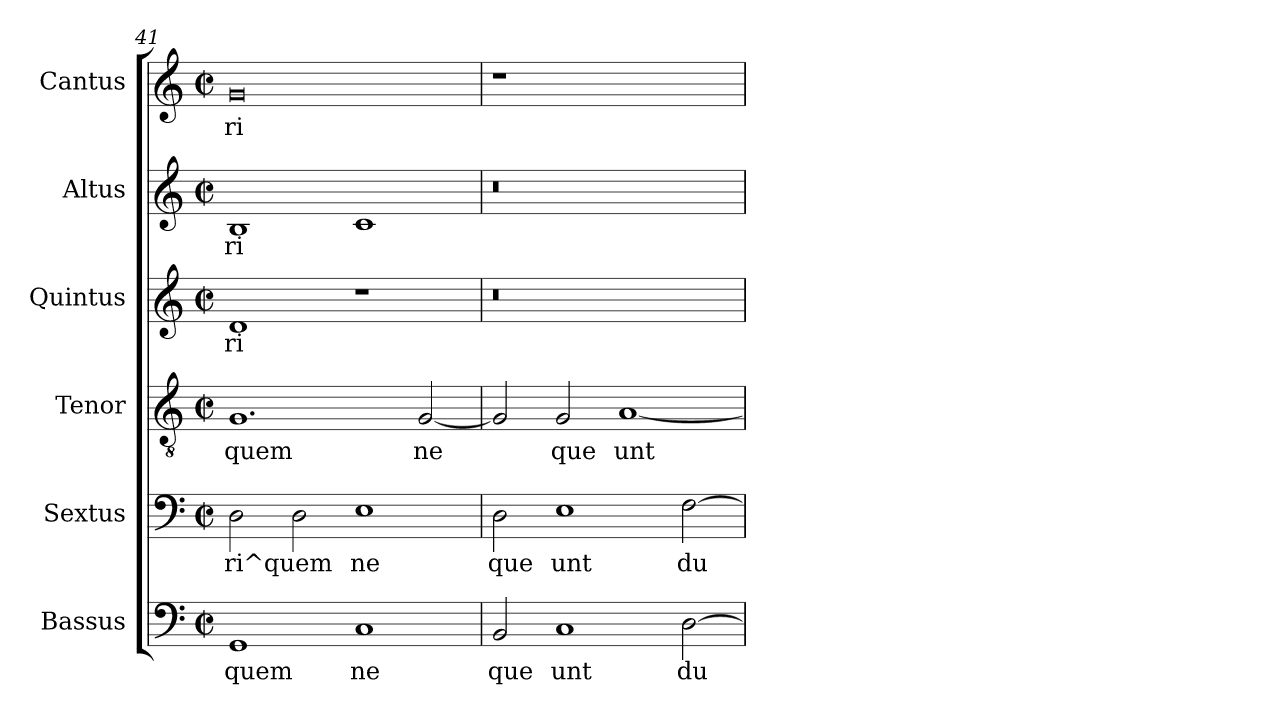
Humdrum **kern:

**kern	**text	**kern	**text	**kern	**text	**kern	**text	**kern	**text	**kern	**text
*part6	*part6	*part5	*part5	*part4	*part4	*part3	*part3	*part2	*part2	*part1	*part1
*staff6	*staff6	*staff5	*staff5	*staff4	*staff4	*staff3	*staff3	*staff2	*staff2	*staff1	*staff1
*I"Bassus	*	*I"Sextus	*	*I"Tenor	*	*I"Quintus	*	*I"Altus	*	*I"Cantus	*
*I'Bassus	*	*I'Sextus	*	*I'Tenor	*	*I'Quintus	*	*I'Altus	*	*I'Cantus	*
*clefF4	*	*clefF4	*	*clefGv2	*	*clefG2	*	*clefG2	*	*clefG2	*
*k[]	*	*k[]	*	*k[]	*	*k[]	*	*k[]	*	*k[]	*
*C:	*	*C:	*	*C:	*	*C:	*	*C:	*	*C:	*
*M2/2	*	*M2/2	*	*M2/2	*	*M2/2	*	*M2/2	*	*M2/2	*
*met(c|)	*	*met(c|)	*	*met(c|)	*	*met(c|)	*	*met(c|)	*	*met(c|)	*
=41	=41	=41	=41	=41	=41	=41	=41	=41	=41	=41	=41
!	!LO:LY:b	!	!LO:LY:b:cj	!	!LO:LY:b:cj	!	!LO:LY:b:cj	!	!LO:LY:b:cj	!	!LO:LY:b:cj
1GG	quem	2D\	ri^quem	1.G	quem	1d	-ri	1B	ri	0g	ri
!	!	!	!LO:LY:b:cj	!	!	!	!	!	!	!	!
.	.	2D\	.	.	.	.	.	.	.	.	.
!	!LO:LY:b	!	!LO:LY:b:cj	!	!	!	!	!	!LO:LY:b:cj	!	!
1C	ne	1E	ne	.	.	1r	.	1c	.	.	.
!	!	!	!	!	!LO:LY:b:cj	!	!	!	!	!	!
.	.	.	.	[<2G/	ne	.	.	.	.	.	.
=42	=42	=42	=42	=42	=42	=42	=42	=42	=42	=42	=42
!	!LO:LY:b	!	!LO:LY:b:cj	!	!LO:LY:b:cj	!	!	!	!	!	!
2BB/	que	2D\	que	2G/]	.	0r	.	0r	.	1r	.
!	!LO:LY:b	!	!LO:LY:b:cj	!	!LO:LY:b:cj	!	!	!	!	!	!
1C	unt	1E	unt	2G/	que	.	.	.	.	.	.
!	!	!	!	!	!LO:LY:b:cj	!	!	!	!	!	!
.	.	.	.	[<1A	unt	.	.	.	.	1ryy	.
!	!LO:LY:b	!	!LO:LY:b:cj	!	!	!	!	!	!	!	!
[>2D\	du	[>2F\	du	.	.	.	.	.	.	.	.
=	=	=	=	=	=	=	=	=	=	=	=
*-	*-	*-	*-	*-	*-	*-	*-	*-	*-	*-	*-
